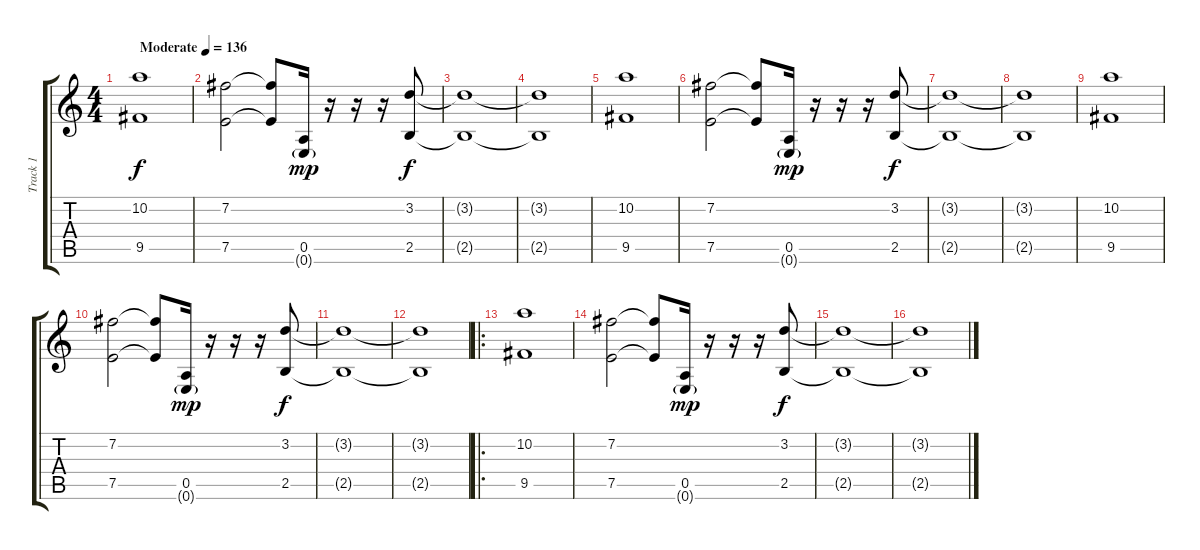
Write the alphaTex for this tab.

\track ("Track 1" "Track 1") {instrument electricguitarjazz}
\staff {score tabs}
\tuning (E4 B3 G3 D3 A2 E2) {hide}
\ts (4 4)
\tempo (136 "Moderate")
\clef g2
\ks c
(10.2 9.5).1{dy f instrument electricguitarjazz} |
(7.2 7.5).2 (7.2{t} 7.5{t}).8 (0.5 0.6{g}).16{dy mp} r.16 r.16 r.16 (3.2 2.5).8{dy f} |
(3.2{t} 2.5{t}).1 |
(3.2{t} 2.5{t}).1 |
(10.2 9.5).1 |
(7.2 7.5).2 (7.2{t} 7.5{t}).8 (0.5 0.6{g}).16{dy mp} r.16 r.16 r.16 (3.2 2.5).8{dy f} |
(3.2{t} 2.5{t}).1 |
(3.2{t} 2.5{t}).1 |
(10.2 9.5).1 |
(7.2 7.5).2 (7.2{t} 7.5{t}).8 (0.5 0.6{g}).16{dy mp} r.16 r.16 r.16 (3.2 2.5).8{dy f} |
(3.2{t} 2.5{t}).1 |
(3.2{t} 2.5{t}).1 |
\ro
(10.2 9.5).1 |
(7.2 7.5).2 (7.2{t} 7.5{t}).8 (0.5 0.6{g}).16{dy mp} r.16 r.16 r.16 (3.2 2.5).8{dy f} |
(3.2{t} 2.5{t}).1 |
(3.2{t} 2.5{t}).1
